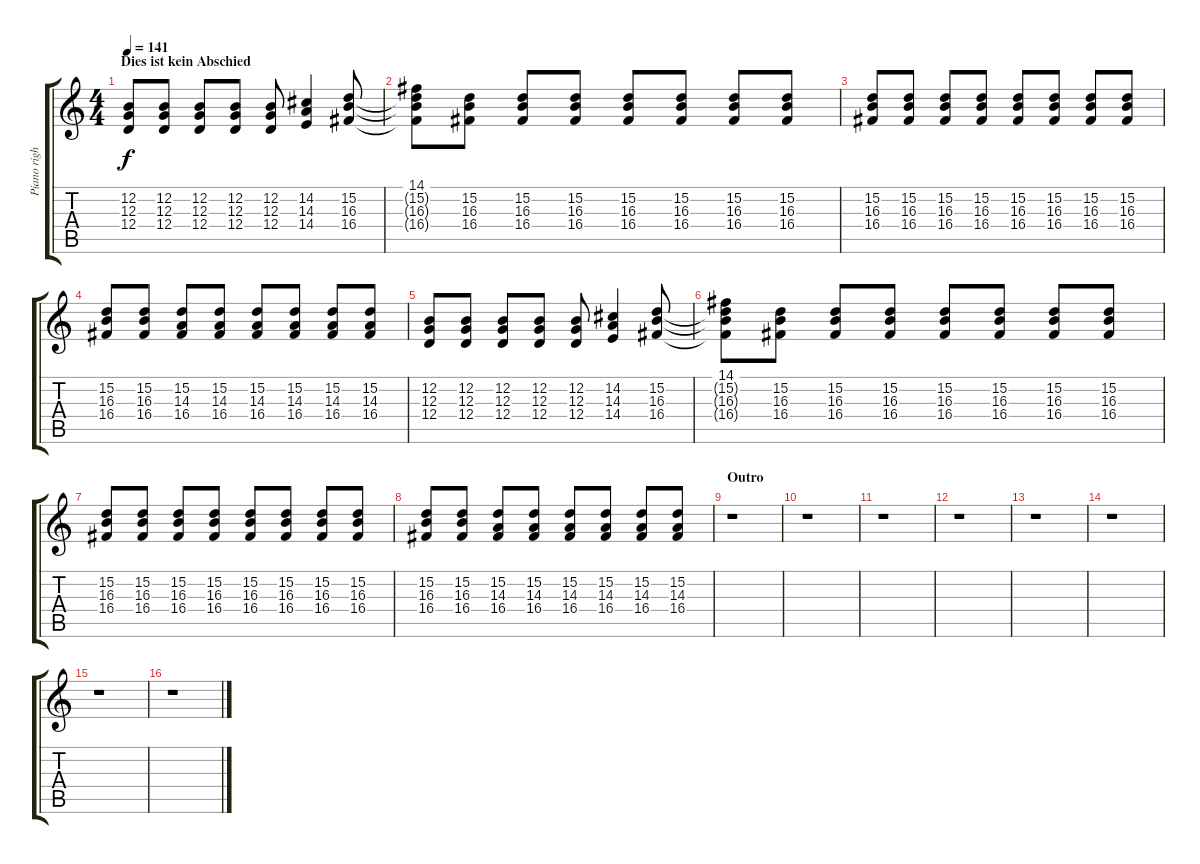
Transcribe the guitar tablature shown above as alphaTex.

\track ("Piano right hand" "Piano righ") {instrument acousticgrandpiano}
\staff {score tabs}
\tuning (E4 B3 G3 D3 A2 E2) {hide}
\ts (4 4)
\section ("" "Dies ist kein Abschied")
\tempo 141
\clef g2
\ks c
(12.2 12.3 12.4).8{dy f} (12.2 12.3 12.4).8 (12.2 12.3 12.4).8 (12.2 12.3 12.4).8 (12.2 12.3 12.4).8 (14.2 14.3 14.4).4 (15.2 16.3 16.4).8 |
(14.1 15.2{t} 16.3{t} 16.4{t}).8 (15.2 16.3 16.4).8 (15.2 16.3 16.4).8 (15.2 16.3 16.4).8 (15.2 16.3 16.4).8 (15.2 16.3 16.4).8 (15.2 16.3 16.4).8 (15.2 16.3 16.4).8 |
(15.2 16.3 16.4).8 (15.2 16.3 16.4).8 (15.2 16.3 16.4).8 (15.2 16.3 16.4).8 (15.2 16.3 16.4).8 (15.2 16.3 16.4).8 (15.2 16.3 16.4).8 (15.2 16.3 16.4).8 |
(15.2 16.3 16.4).8 (15.2 16.3 16.4).8 (15.2 14.3 16.4).8 (15.2 14.3 16.4).8 (15.2 14.3 16.4).8 (15.2 14.3 16.4).8 (15.2 14.3 16.4).8 (15.2 14.3 16.4).8 |
(12.2 12.3 12.4).8 (12.2 12.3 12.4).8 (12.2 12.3 12.4).8 (12.2 12.3 12.4).8 (12.2 12.3 12.4).8 (14.2 14.3 14.4).4 (15.2 16.3 16.4).8 |
(14.1 15.2{t} 16.3{t} 16.4{t}).8 (15.2 16.3 16.4).8 (15.2 16.3 16.4).8 (15.2 16.3 16.4).8 (15.2 16.3 16.4).8 (15.2 16.3 16.4).8 (15.2 16.3 16.4).8 (15.2 16.3 16.4).8 |
(15.2 16.3 16.4).8 (15.2 16.3 16.4).8 (15.2 16.3 16.4).8 (15.2 16.3 16.4).8 (15.2 16.3 16.4).8 (15.2 16.3 16.4).8 (15.2 16.3 16.4).8 (15.2 16.3 16.4).8 |
(15.2 16.3 16.4).8 (15.2 16.3 16.4).8 (15.2 14.3 16.4).8 (15.2 14.3 16.4).8 (15.2 14.3 16.4).8 (15.2 14.3 16.4).8 (15.2 14.3 16.4).8 (15.2 14.3 16.4).8 |
\section ("" "Outro")
r.1 |
r.1 |
r.1 |
r.1 |
r.1 |
r.1 |
r.1 |
r.1
